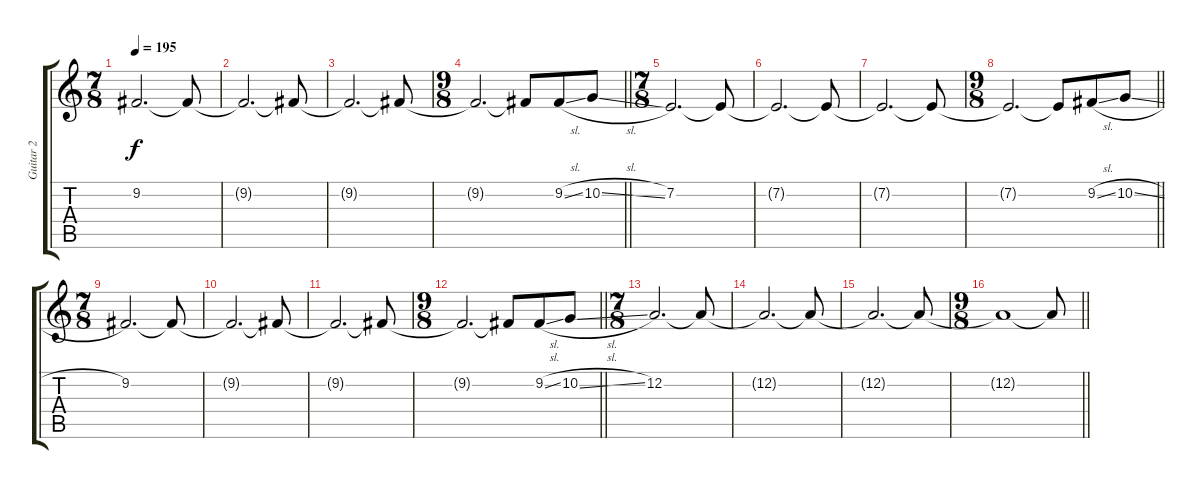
\track ("Guitar 2" "Guitar 2") {instrument electricgrandpiano}
\staff {score tabs}
\tuning (D4 A3 F3 C3 G2 D2) {hide}
\ts (7 8)
\tempo 195
\clef g2
\ks c
9.2{t}.2{d dy f} 9.2{t}.8 |
9.2{t}.2{d} 9.2{t}.8 |
9.2{t}.2{d} 9.2{t}.8 |
\ts (9 8)
\barLineRight lightlight
9.2{t}.2{d} 9.2{t}.8 9.2{sl}.8 10.2{sl}.8 |
\ts (7 8)
7.2.2{d} 7.2{t}.8 |
7.2{t}.2{d} 7.2{t}.8 |
7.2{t}.2{d} 7.2{t}.8 |
\ts (9 8)
\barLineRight lightlight
7.2{t}.2{d} 7.2{t}.8 9.2{sl}.8 10.2{sl}.8 |
\ts (7 8)
9.2.2{d} 9.2{t}.8 |
9.2{t}.2{d} 9.2{t}.8 |
9.2{t}.2{d} 9.2{t}.8 |
\ts (9 8)
\barLineRight lightlight
9.2{t}.2{d} 9.2{t}.8 9.2{sl}.8 10.2{sl}.8 |
\ts (7 8)
12.2.2{d} 12.2{t}.8 |
12.2{t}.2{d} 12.2{t}.8 |
12.2{t}.2{d} 12.2{t}.8 |
\ts (9 8)
\barLineRight lightlight
12.2{t}.1 12.2{t}.8
